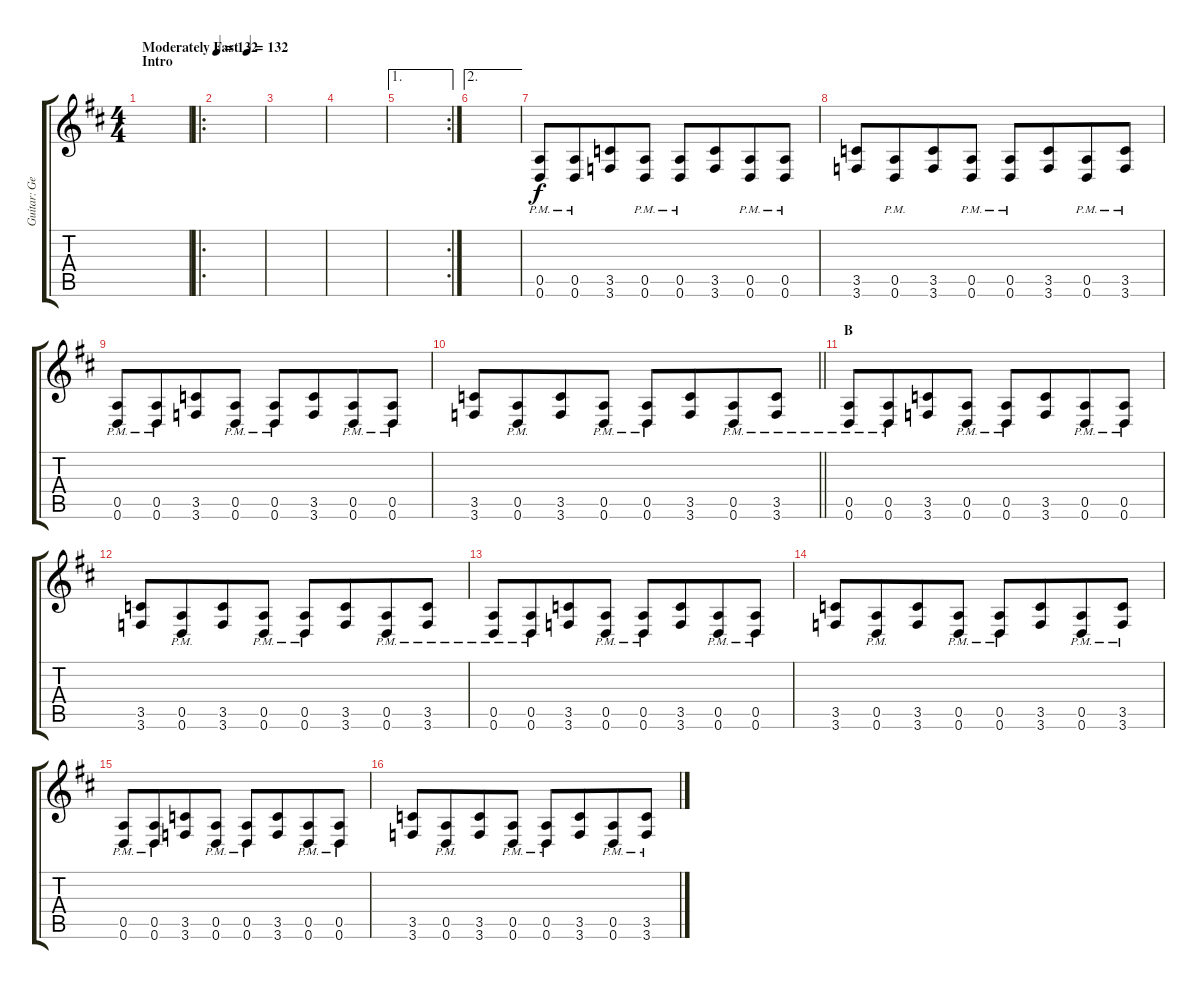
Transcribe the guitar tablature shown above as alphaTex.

\track ("Guitar: George" "Guitar: Ge") {instrument distortionguitar}
\staff {score tabs}
\tuning (E4 B3 G3 D3 A2 D2) {hide}
\ts (4 4)
\section ("" "Intro")
\tempo (132 "Moderately Fast")
\tempo 66
\tempo (132 "Moderately Fast")
\clef g2
\ks d
|
\ro
\tempo 132
|
|
|
\ae 1
\rc 2
|
\ae 2
|
(0.5{pm} 0.6{pm}).8 (0.5{pm} 0.6{pm}).8{beam merge} (3.5 3.6).8 (0.5{pm} 0.6{pm}).8 (0.5{pm} 0.6{pm}).8 (3.5 3.6).8{beam merge} (0.5{pm} 0.6{pm}).8 (0.5{pm} 0.6{pm}).8 |
(3.5 3.6).8 (0.5{pm} 0.6{pm}).8{beam merge} (3.5 3.6).8 (0.5{pm} 0.6{pm}).8 (0.5{pm} 0.6{pm}).8 (3.5 3.6).8{beam merge} (0.5{pm} 0.6{pm}).8 (3.5{pm} 3.6{pm}).8 |
(0.5{pm} 0.6{pm}).8 (0.5{pm} 0.6{pm}).8{beam merge} (3.5 3.6).8 (0.5{pm} 0.6{pm}).8 (0.5{pm} 0.6{pm}).8 (3.5 3.6).8{beam merge} (0.5{pm} 0.6{pm}).8 (0.5{pm} 0.6{pm}).8 |
\barLineRight lightlight
(3.5 3.6).8 (0.5{pm} 0.6{pm}).8{beam merge} (3.5 3.6).8 (0.5{pm} 0.6{pm}).8 (0.5{pm} 0.6{pm}).8 (3.5 3.6).8{beam merge} (0.5{pm} 0.6{pm}).8 (3.5{pm} 3.6{pm}).8 |
\section ("" "B")
(0.5{pm} 0.6{pm}).8 (0.5{pm} 0.6{pm}).8{beam merge} (3.5 3.6).8 (0.5{pm} 0.6{pm}).8 (0.5{pm} 0.6{pm}).8 (3.5 3.6).8{beam merge} (0.5{pm} 0.6{pm}).8 (0.5{pm} 0.6{pm}).8 |
(3.5 3.6).8 (0.5{pm} 0.6{pm}).8{beam merge} (3.5 3.6).8 (0.5{pm} 0.6{pm}).8 (0.5{pm} 0.6{pm}).8 (3.5 3.6).8{beam merge} (0.5{pm} 0.6{pm}).8 (3.5{pm} 3.6{pm}).8 |
(0.5{pm} 0.6{pm}).8 (0.5{pm} 0.6{pm}).8{beam merge} (3.5 3.6).8 (0.5{pm} 0.6{pm}).8 (0.5{pm} 0.6{pm}).8 (3.5 3.6).8{beam merge} (0.5{pm} 0.6{pm}).8 (0.5{pm} 0.6{pm}).8 |
(3.5 3.6).8 (0.5{pm} 0.6{pm}).8{beam merge} (3.5 3.6).8 (0.5{pm} 0.6{pm}).8 (0.5{pm} 0.6{pm}).8 (3.5 3.6).8{beam merge} (0.5{pm} 0.6{pm}).8 (3.5{pm} 3.6{pm}).8 |
(0.5{pm} 0.6{pm}).8 (0.5{pm} 0.6{pm}).8{beam merge} (3.5 3.6).8 (0.5{pm} 0.6{pm}).8 (0.5{pm} 0.6{pm}).8 (3.5 3.6).8{beam merge} (0.5{pm} 0.6{pm}).8 (0.5{pm} 0.6{pm}).8 |
(3.5 3.6).8 (0.5{pm} 0.6{pm}).8{beam merge} (3.5 3.6).8 (0.5{pm} 0.6{pm}).8 (0.5{pm} 0.6{pm}).8 (3.5 3.6).8{beam merge} (0.5{pm} 0.6{pm}).8 (3.5{pm} 3.6{pm}).8
